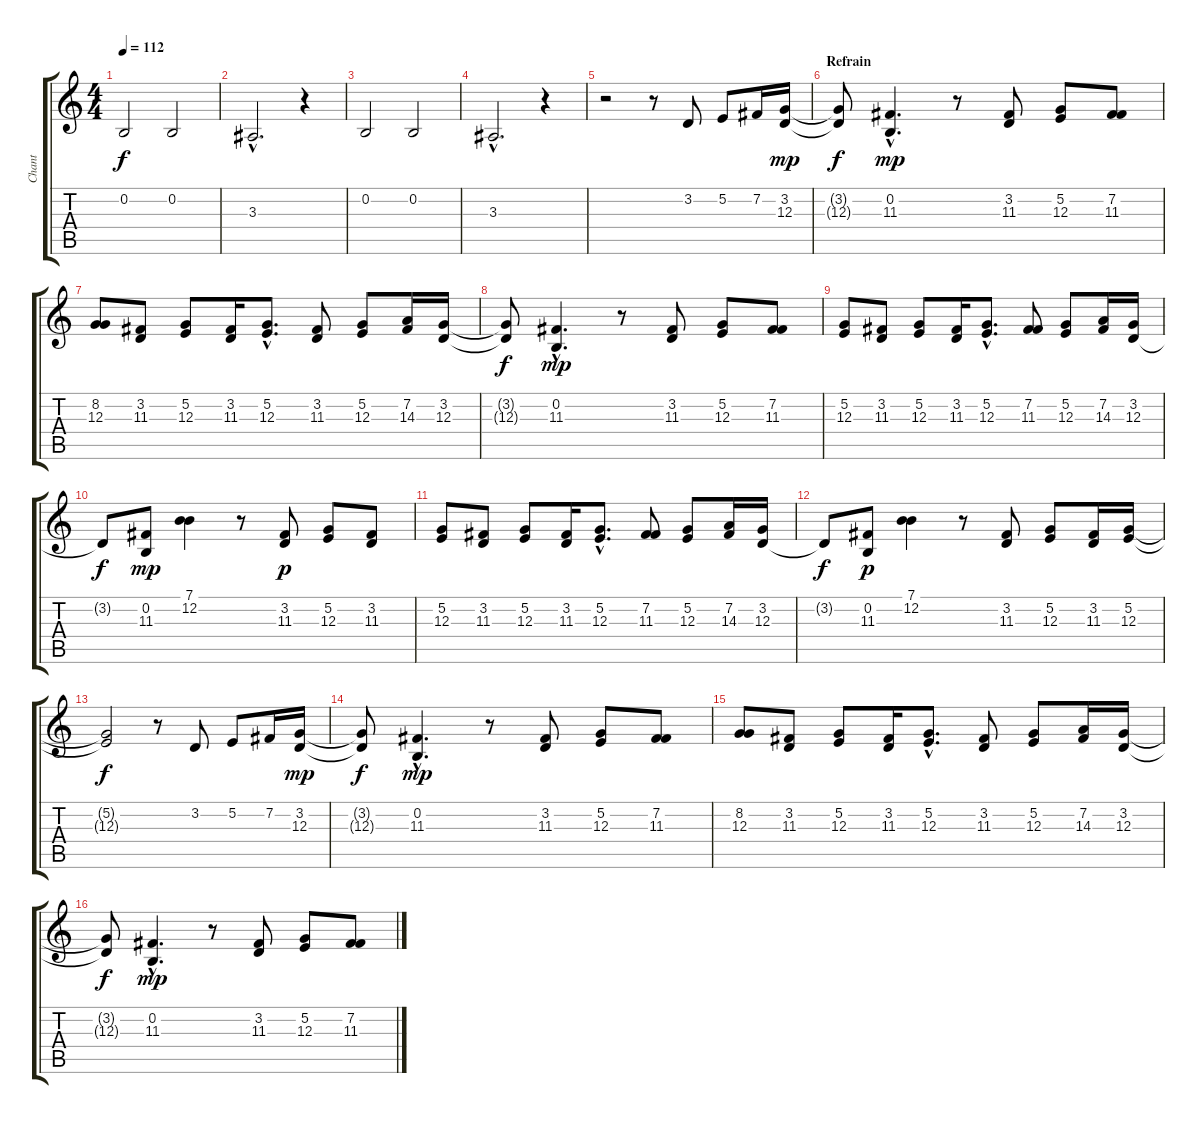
\track ("Chant" "Chant") {instrument lead8bassandlead}
\staff {score tabs}
\tuning (E4 B3 G3 D3 A2 E2) {hide}
\ts (4 4)
\tempo 112
\clef g2
\ks c
0.2.2{dy f} 0.2.2 |
3.3{hac}.2{d} r.4 |
0.2.2 0.2.2 |
3.3{hac}.2{d} r.4 |
r.2 r.8 3.2.8 5.2.8 7.2.16 (3.2 12.3).16{dy mp} |
\section ("" "Refrain")
(3.2{t} 12.3{t}).8{dy f} (0.2{hac} 11.3{hac}).4{d dy mp} r.8 (3.2 11.3).8 (5.2 12.3).8 (7.2 11.3).8 |
(8.2 12.3).8 (3.2 11.3).8 (5.2 12.3).8 (3.2 11.3).16 (5.2{hac} 12.3{hac}).8{d} (3.2 11.3).8 (5.2 12.3).8 (7.2 14.3).16 (3.2 12.3).16 |
(3.2{t} 12.3{t}).8{dy f} (0.2{hac} 11.3{hac}).4{d dy mp} r.8 (3.2 11.3).8 (5.2 12.3).8 (7.2 11.3).8 |
(5.2 12.3).8 (3.2 11.3).8 (5.2 12.3).8 (3.2 11.3).16 (5.2{hac} 12.3{hac}).8{d} (7.2 11.3).8 (5.2 12.3).8 (7.2 14.3).16 (3.2 12.3).16 |
3.2{t}.8{dy f} (0.2 11.3).8{dy mp} (7.1 12.2).4 r.8 (3.2 11.3).8{dy p} (5.2 12.3).8 (3.2 11.3).8 |
(5.2 12.3).8 (3.2 11.3).8 (5.2 12.3).8 (3.2 11.3).16 (5.2{hac} 12.3{hac}).8{d} (7.2 11.3).8 (5.2 12.3).8 (7.2 14.3).16 (3.2 12.3).16 |
3.2{t}.8{dy f} (0.2 11.3).8{dy p} (7.1 12.2).4 r.8 (3.2 11.3).8 (5.2 12.3).8 (3.2 11.3).16 (5.2 12.3).16 |
(5.2{t} 12.3{t}).2{dy f} r.8 3.2.8 5.2.8 7.2.16 (3.2 12.3).16{dy mp} |
(3.2{t} 12.3{t}).8{dy f} (0.2{hac} 11.3{hac}).4{d dy mp} r.8 (3.2 11.3).8 (5.2 12.3).8 (7.2 11.3).8 |
(8.2 12.3).8 (3.2 11.3).8 (5.2 12.3).8 (3.2 11.3).16 (5.2{hac} 12.3{hac}).8{d} (3.2 11.3).8 (5.2 12.3).8 (7.2 14.3).16 (3.2 12.3).16 |
(3.2{t} 12.3{t}).8{dy f} (0.2{hac} 11.3{hac}).4{d dy mp} r.8 (3.2 11.3).8 (5.2 12.3).8 (7.2 11.3).8
